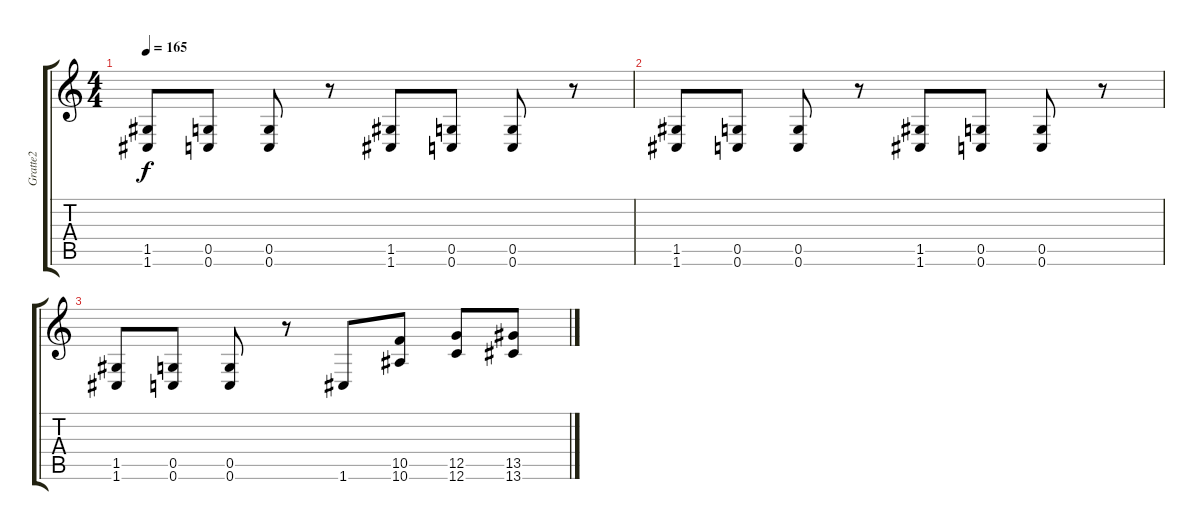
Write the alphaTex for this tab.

\track ("Gratte2" "Gratte2") {instrument distortionguitar}
\staff {score tabs}
\tuning (D4 A3 F3 C3 G2 C2) {hide}
\ts (4 4)
\tempo 165
\clef g2
\ks c
(1.5 1.6).8{dy f} (0.5 0.6).8 (0.5 0.6).8 r.8 (1.5 1.6).8 (0.5 0.6).8 (0.5 0.6).8 r.8 |
(1.5 1.6).8 (0.5 0.6).8 (0.5 0.6).8 r.8 (1.5 1.6).8 (0.5 0.6).8 (0.5 0.6).8 r.8 |
(1.5 1.6).8 (0.5 0.6).8 (0.5 0.6).8 r.8 1.6.8 (10.5 10.6).8 (12.5 12.6).8 (13.5 13.6).8
